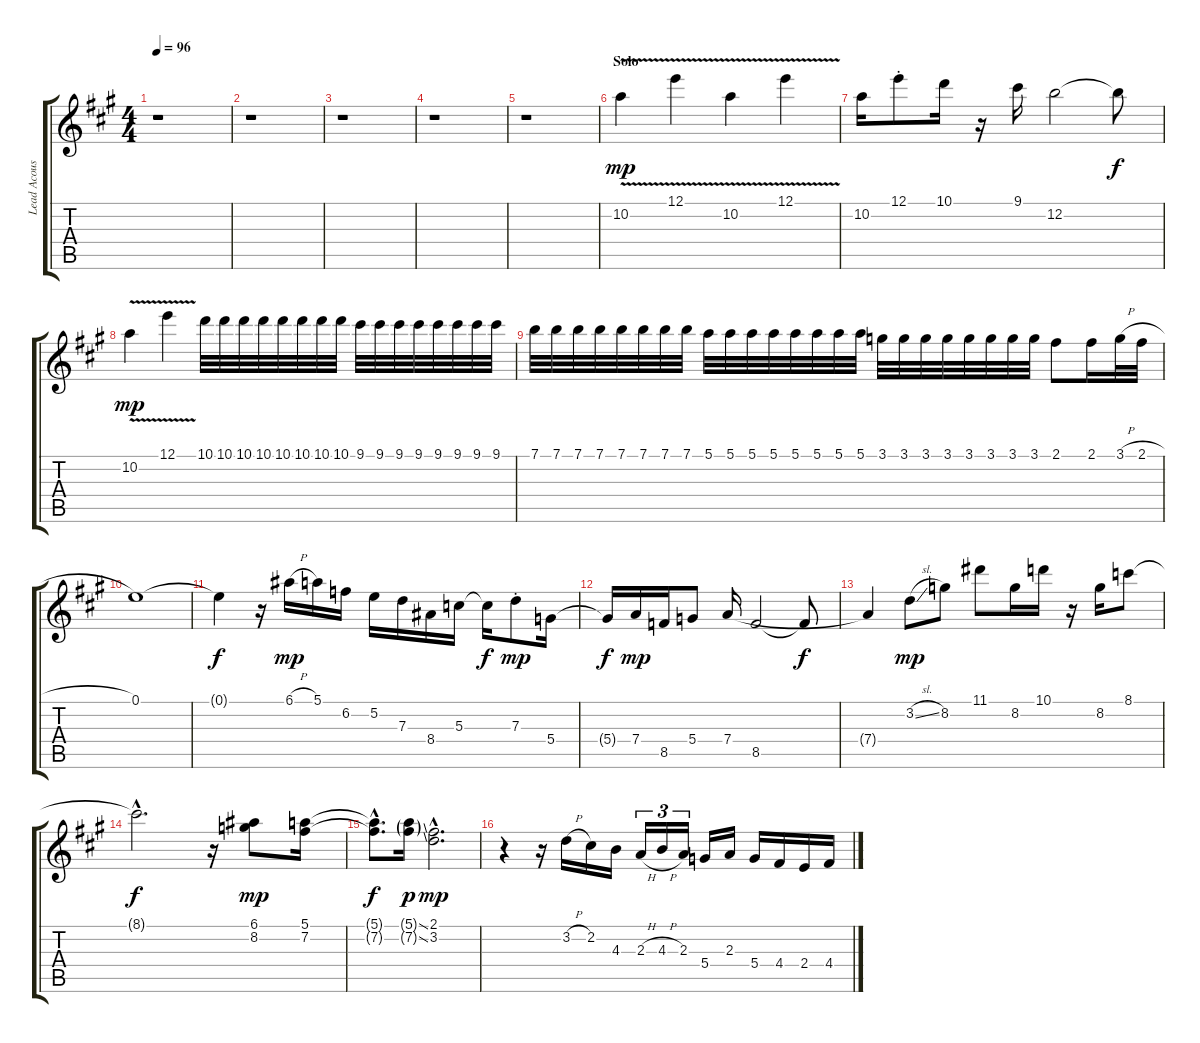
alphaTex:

\track ("Lead Acoustic - Criss Oliva" "Lead Acous") {instrument acousticguitarsteel}
\staff {score tabs}
\tuning (E4 B3 G3 D3 A2 E2) {hide}
\ts (4 4)
\tempo 96
\clef g2
\ks a
r.1{dy mp} |
r.1 |
r.1 |
r.1 |
r.1 |
\section ("" "Solo")
10.2{v}.4 12.1{v}.4 10.2{v}.4 12.1{v}.4 |
10.2.16 12.1{st}.8 10.1.16 r.16 9.1.16 12.2.2 12.2{t}.8{dy f} |
10.2{v}.4{dy mp} 12.1{v}.4 10.1.32 10.1.32 10.1.32 10.1.32 10.1.32 10.1.32 10.1.32 10.1.32 9.1.32 9.1.32 9.1.32 9.1.32 9.1.32 9.1.32 9.1.32 9.1.32 |
7.1.32 7.1.32 7.1.32 7.1.32 7.1.32 7.1.32 7.1.32 7.1.32 5.1.32 5.1.32 5.1.32 5.1.32 5.1.32 5.1.32 5.1.32 5.1.32 3.1.32 3.1.32 3.1.32 3.1.32 3.1.32 3.1.32 3.1.32 3.1.32 2.1.8 2.1.16 3.1{h}.32 2.1{h}.32 |
0.1.1 |
0.1{t}.4{dy f} r.16 6.1{h}.16{dy mp} 5.1.16 6.2.16 5.2.16 7.3.16 8.4.16 5.3.16 5.3{t}.16{dy f} 7.3{st}.8{dy mp} 5.4.16 |
5.4{t}.16{dy f} 7.4.16{dy mp} 8.5.16 5.4.8 7.4.16 8.5.2 8.5{t}.8{dy f} |
7.4{t}.4 3.2{sl}.8{dy mp} 8.2.8 11.1.8 8.2.16 10.1.16 r.16 8.2.16 8.1.8 |
8.1{hac t}.2{d dy f} r.16 (6.1 8.2).8{dy mp} (5.1 7.2).16 |
(5.1{hac t} 7.2{hac t}).8{d dy f} (5.1{ss g} 7.2{ss g}).16{dy p} (2.1{hac} 3.2{hac}).2{d dy mp} |
r.4 r.16 3.2{h}.16 2.2.16 4.3.16 2.3{h}.16{tu (3 2)} 4.3{h}.16{tu (3 2)} 2.3.16{tu (3 2)} 5.4.16 2.3.16 5.4.16 4.4.16 2.4.16 4.4.16
